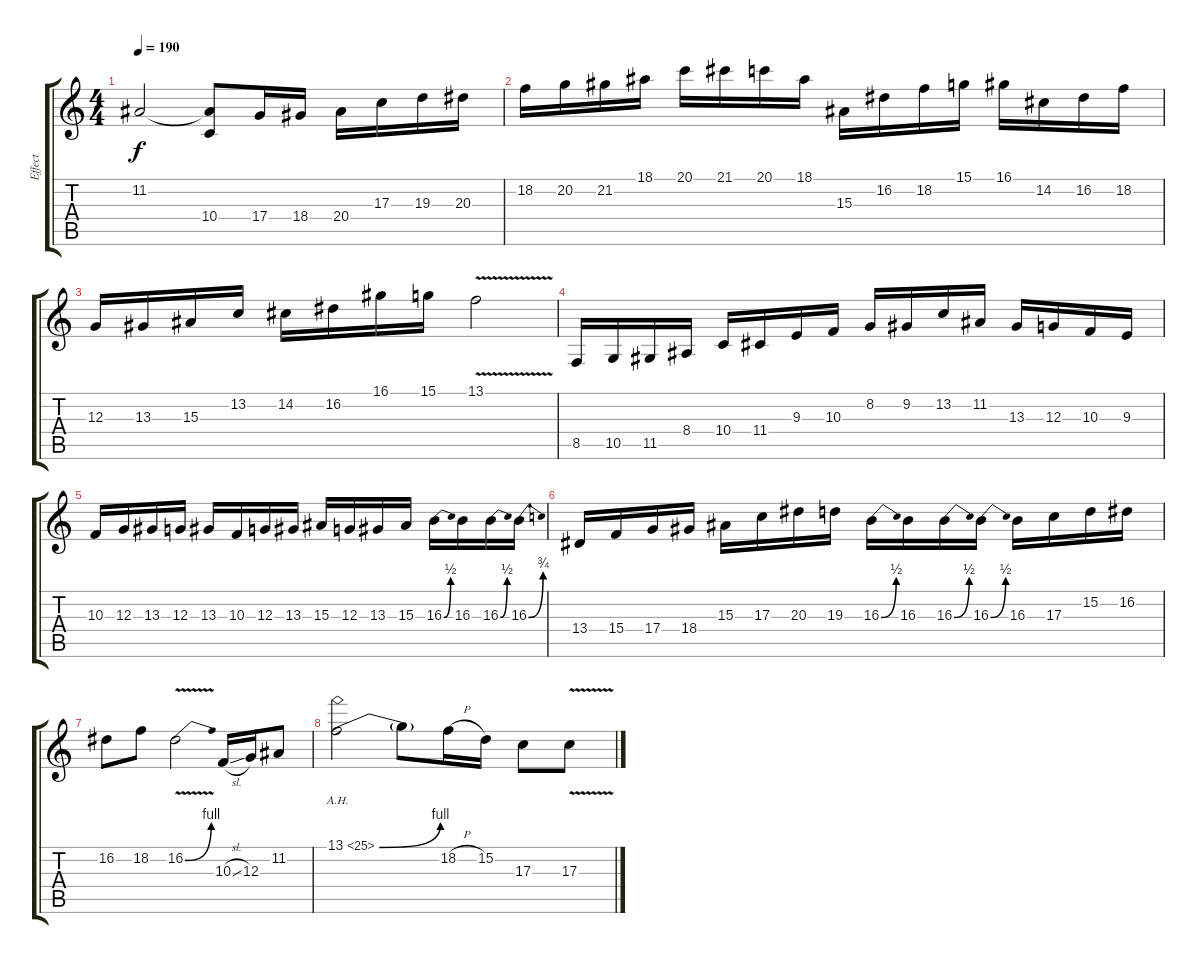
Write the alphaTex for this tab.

\track ("Effect" "Effect") {instrument tremolostrings}
\staff {score tabs}
\tuning (E4 B3 G3 D3 A2 E2) {hide}
\ts (4 4)
\tempo 190
\clef g2
\ks c
11.2{t}.2{dy f} (11.2{t} 10.4{t}).8 17.4.16 18.4.16 20.4.16 17.3.16 19.3.16 20.3.16 |
18.2.16 20.2.16 21.2.16 18.1.16 20.1.16 21.1.16 20.1.16 18.1.16 15.3.16 16.2.16 18.2.16 15.1.16 16.1.16 14.2.16 16.2.16 18.2.16 |
12.3.16 13.3.16 15.3.16 13.2.16 14.2.16 16.2.16 16.1.16 15.1.16 13.1{v}.2 |
8.5.16 10.5.16 11.5.16 8.4.16 10.4.16 11.4.16 9.3.16 10.3.16 8.2.16 9.2.16 13.2.16 11.2.16 13.3.16 12.3.16 10.3.16 9.3.16 |
10.3.16 12.3.16 13.3.16 12.3.16 13.3.16 10.3.16 12.3.16 13.3.16 15.3.16 12.3.16 13.3.16 15.3.16 16.3{be (bend 0 0 60 2)}.16 16.3.16 16.3{be (bend 0 0 60 2)}.16 16.3{be (bend 0 0 60 3)}.16 |
13.4.16 15.4.16 17.4.16 18.4.16 15.3.16 17.3.16 20.3.16 19.3.16 16.3{be (bend 0 0 60 2)}.16 16.3.16 16.3{be (bend 0 0 60 2)}.16 16.3{be (bend 0 0 60 2)}.16 16.3.16 17.3.16 15.2.16 16.2.16 |
16.2.8 18.2.8 16.2{be (bend 0 0 60 4) v}.2 10.3{sl}.16 12.3.16 11.2.8 |
13.1{be (bend 0 0 60 4) ah 12}.2 13.1{t}.8 18.2{h}.16 15.2.16 17.3.8 17.3{v}.8
